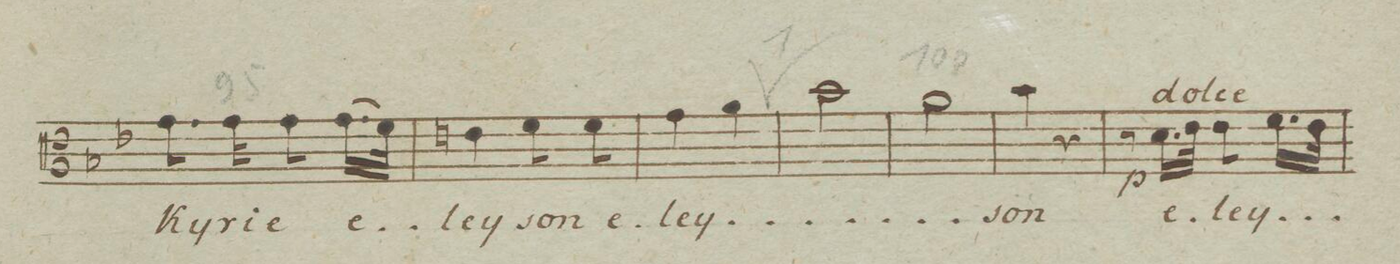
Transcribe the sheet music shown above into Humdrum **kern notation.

**kern	**text	**dynam
*I"Alto.	*	*
*clefC3	*	*
*k[b-e-]	*	*
*M2/4	*	*
8.g\	Ky-	.
16g\	-ri-	.
8g\	-e	.
(16.g\LL	e-	.
32f\JJk)	.	.
=94	=94	=94
4en\	-ley-	.
8f\	-son	.
8f\	e-	.
=95	=95	=95
4g\	-ley-	.
4a\	.	.
=96	=96	=96
2b-\	.	.
=97	=97	=97
2a\	.	.
=98	=98	=98
4b-\	-son	.
4r	.	.
=99	=99	=99
8r	.	.
16.d\LL	e-	p
32e-\JJk	.	.
8e-\	-ley-	.
16.f\LL	.	.
32e-\JJk	.	.
=100	=100	=100
*-	*-	*-
